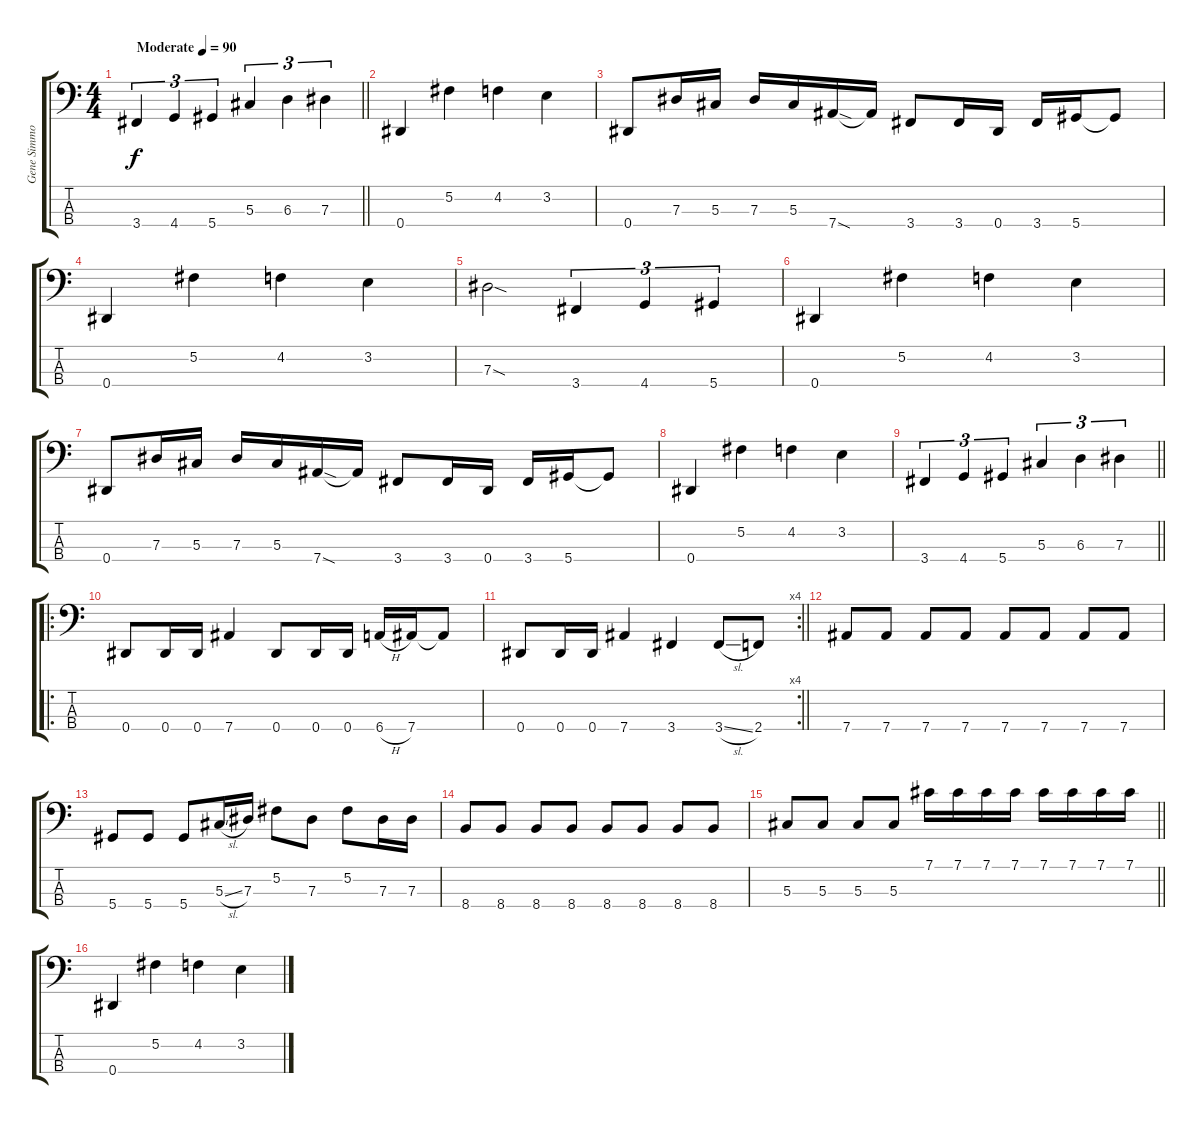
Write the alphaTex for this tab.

\track ("Gene Simmons" "Gene Simmo") {instrument electricbasspick}
\staff {score tabs}
\tuning (Gb2 Db2 Ab1 Eb1) {hide}
\ts (4 4)
\tempo (90 "Moderate")
\clef f4
\barLineRight lightlight
\ks c
3.4.4{tu (3 2) dy f instrument electricbasspick} 4.4.4{tu (3 2)} 5.4.4{tu (3 2)} 5.3.4{tu (3 2)} 6.3.4{tu (3 2)} 7.3.4{tu (3 2)} |
0.4.4 5.2.4 4.2.4 3.2.4 |
0.4.8 7.3.16 5.3.16 7.3.16 5.3.16 7.4{sod}.16 7.4{t}.16 3.4.8 3.4.16 0.4.16 3.4.16 5.4.16 5.4{t}.8 |
0.4.4 5.2.4 4.2.4 3.2.4 |
7.3{sod}.2 3.4.4{tu (3 2)} 4.4.4{tu (3 2)} 5.4.4{tu (3 2)} |
0.4.4 5.2.4 4.2.4 3.2.4 |
0.4.8 7.3.16 5.3.16 7.3.16 5.3.16 7.4{sod}.16 7.4{t}.16 3.4.8 3.4.16 0.4.16 3.4.16 5.4.16 5.4{t}.8 |
0.4.4 5.2.4 4.2.4 3.2.4 |
\barLineRight lightlight
3.4.4{tu (3 2)} 4.4.4{tu (3 2)} 5.4.4{tu (3 2)} 5.3.4{tu (3 2)} 6.3.4{tu (3 2)} 7.3.4{tu (3 2)} |
\ro
0.4.8 0.4.16 0.4.16 7.4.4 0.4.8 0.4.16 0.4.16 6.4{h}.16 7.4.16 7.4{t}.8 |
\rc 4
\barLineRight lightlight
0.4.8 0.4.16 0.4.16 7.4.4 3.4.4 3.4{sl}.8 2.4.8 |
7.4.8 7.4.8 7.4.8 7.4.8 7.4.8 7.4.8 7.4.8 7.4.8 |
5.4.8 5.4.8 5.4.8 5.3{sl}.16 7.3.16 5.2.8 7.3.8 5.2.8 7.3.16 7.3.16 |
8.4.8 8.4.8 8.4.8 8.4.8 8.4.8 8.4.8 8.4.8 8.4.8 |
\barLineRight lightlight
5.3.8 5.3.8 5.3.8 5.3.8 7.1.16 7.1.16 7.1.16 7.1.16 7.1.16 7.1.16 7.1.16 7.1.16 |
0.4.4 5.2.4 4.2.4 3.2.4
